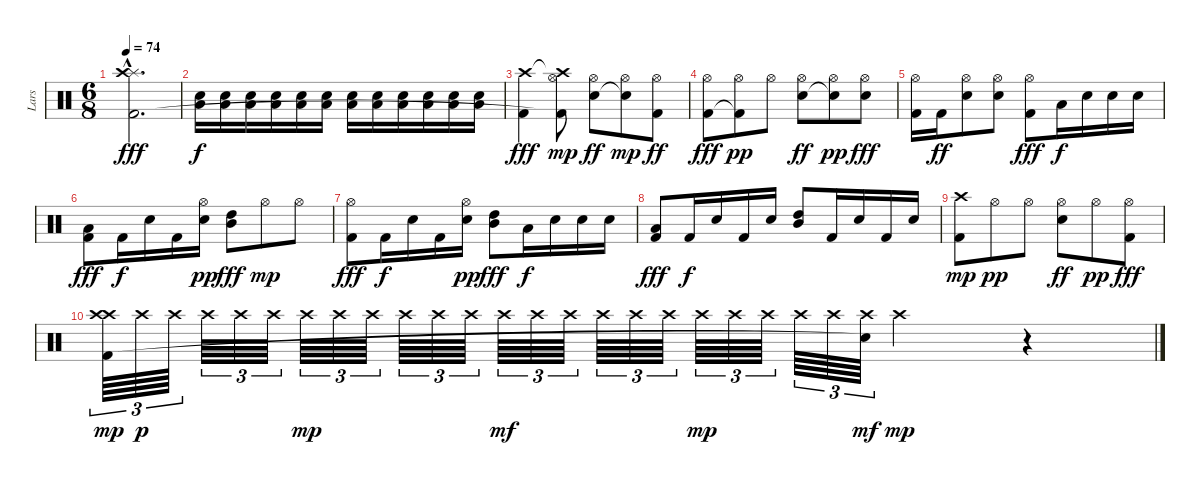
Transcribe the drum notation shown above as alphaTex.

\track ("Lars" "Lars") {instrument percussion}
\staff {score}
\articulation defaults
\ts (6 8)
\tempo 74
\clef neutral
\ks c
("Splash (hit)"{hac} "Crash high (hit)"{hac} "Kick (hit) 2"{hac}).2{d bd 120 dy fff} |
("Snare (hit) 2" "Low Tom (hit)").16{dy f} ("Snare (hit) 2" "Low Tom (hit)").16 ("Snare (hit) 2" "Low Tom (hit)").16 ("Snare (hit) 2" "Low Tom (hit)").16 ("Snare (hit) 2" "Low Tom (hit)").16 ("Snare (hit) 2" "Low Tom (hit)").16 ("Snare (hit) 2" "Low Tom (hit)").16 ("Snare (hit) 2" "Low Tom (hit)").16 ("Snare (hit) 2" "Low Tom (hit)").16 ("Snare (hit) 2" "Low Tom (hit)").16 ("Snare (hit) 2" "Low Tom (hit)").16 ("Snare (hit) 2" "Low Tom (hit)").16 |
("Crash high (hit)" "Kick (hit) 2").4{dy fff} ("Crash high (hit)"{t} "Hi-Hat (open)" "Kick (hit) 2"{t}).8{dy mp} ("Hi-Hat (open)" "Snare (hit) 2").8{dy ff} ("Hi-Hat (open)" "Snare (hit) 2"{t}).8{dy mp} ("Hi-Hat (open)" "Kick (hit) 2").8{dy ff} |
("Hi-Hat (open)" "Kick (hit) 2").8{dy fff} ("Hi-Hat (open)" "Kick (hit) 2"{t}).8{dy pp} "Hi-Hat (open)".8 ("Hi-Hat (open)" "Snare (hit) 2").8{dy ff} ("Hi-Hat (open)" "Snare (hit) 2"{t}).8{dy pp} ("Hi-Hat (open)" "Snare (hit) 2").8{dy fff} |
("Hi-Hat (open)" "Kick (hit) 2").16 "Kick (hit) 2".16{dy ff} ("Hi-Hat (open)" "Snare (hit) 2").8 ("Hi-Hat (open)" "Snare (hit) 2").8 ("Hi-Hat (open)" "Kick (hit) 2").8{dy fff} "Low Tom (hit)".16{dy f} "Snare (hit) 2".16 "Snare (hit) 2".16 "Snare (hit) 2".16 |
("Kick (hit) 2" "Low Tom (hit)").8{dy fff} "Kick (hit) 2".16{dy f} "Snare (hit) 2".16 "Kick (hit) 2".16 ("Snare (hit) 2" "Hi-Hat (open)").16{dy pp} ("Mid Tom (hit)" "High Tom (hit)").8{dy fff} "Hi-Hat (open)".8{dy mp} "Hi-Hat (open)".8 |
("Hi-Hat (open)" "Kick (hit) 2").8{dy fff} "Kick (hit) 2".16{dy f} "Snare (hit) 2".16 "Kick (hit) 2".16 ("Snare (hit) 2" "Hi-Hat (open)").16{dy pp} ("Mid Tom (hit)" "High Tom (hit)").8{dy fff} "Low Tom (hit)".16{dy f} "Snare (hit) 2".16 "Snare (hit) 2".16 "Snare (hit) 2".16 |
("Kick (hit) 2" "Low Tom (hit)").8{dy fff} "Kick (hit) 2".16{dy f} "Snare (hit) 2".16 "Kick (hit) 2".16 "Snare (hit) 2".16 ("Mid Tom (hit)" "High Tom (hit)").8 "Kick (hit) 2".16 "Snare (hit) 2".16 "Kick (hit) 2".16 "Snare (hit) 2".16 |
("Kick (hit) 2" "Crash high (hit)").8{dy mp} "Hi-Hat (open)".8{dy pp} "Hi-Hat (open)".8 ("Hi-Hat (open)" "Snare (hit) 2").8{dy ff} "Hi-Hat (open)".8{dy pp} ("Hi-Hat (open)" "Kick (hit) 2").8{dy fff} |
("Crash high (hit)" "Kick (hit) 2" "Crash high (hit)").64{tu (3 2) dy mp} "Crash high (hit)".64{tu (3 2) dy p} "Crash high (hit)".64{tu (3 2)} "Crash high (hit)".64{tu (3 2)} "Crash high (hit)".64{tu (3 2)} "Crash high (hit)".64{tu (3 2)} "Crash high (hit)".64{tu (3 2) dy mp} "Crash high (hit)".64{tu (3 2)} "Crash high (hit)".64{tu (3 2)} "Crash high (hit)".64{tu (3 2)} "Crash high (hit)".64{tu (3 2)} "Crash high (hit)".64{tu (3 2)} "Crash high (hit)".64{tu (3 2) dy mf} "Crash high (hit)".64{tu (3 2)} "Crash high (hit)".64{tu (3 2)} "Crash high (hit)".64{tu (3 2)} "Crash high (hit)".64{tu (3 2)} "Crash high (hit)".64{tu (3 2)} "Crash high (hit)".64{tu (3 2) dy mp} "Crash high (hit)".64{tu (3 2)} "Crash high (hit)".64{tu (3 2)} "Crash high (hit)".64{tu (3 2)} "Crash high (hit)".64{tu (3 2)} ("Crash high (hit)" "Snare (hit)"{t}).64{tu (3 2) dy mf} "Crash high (hit)".4{dy mp} r.4
